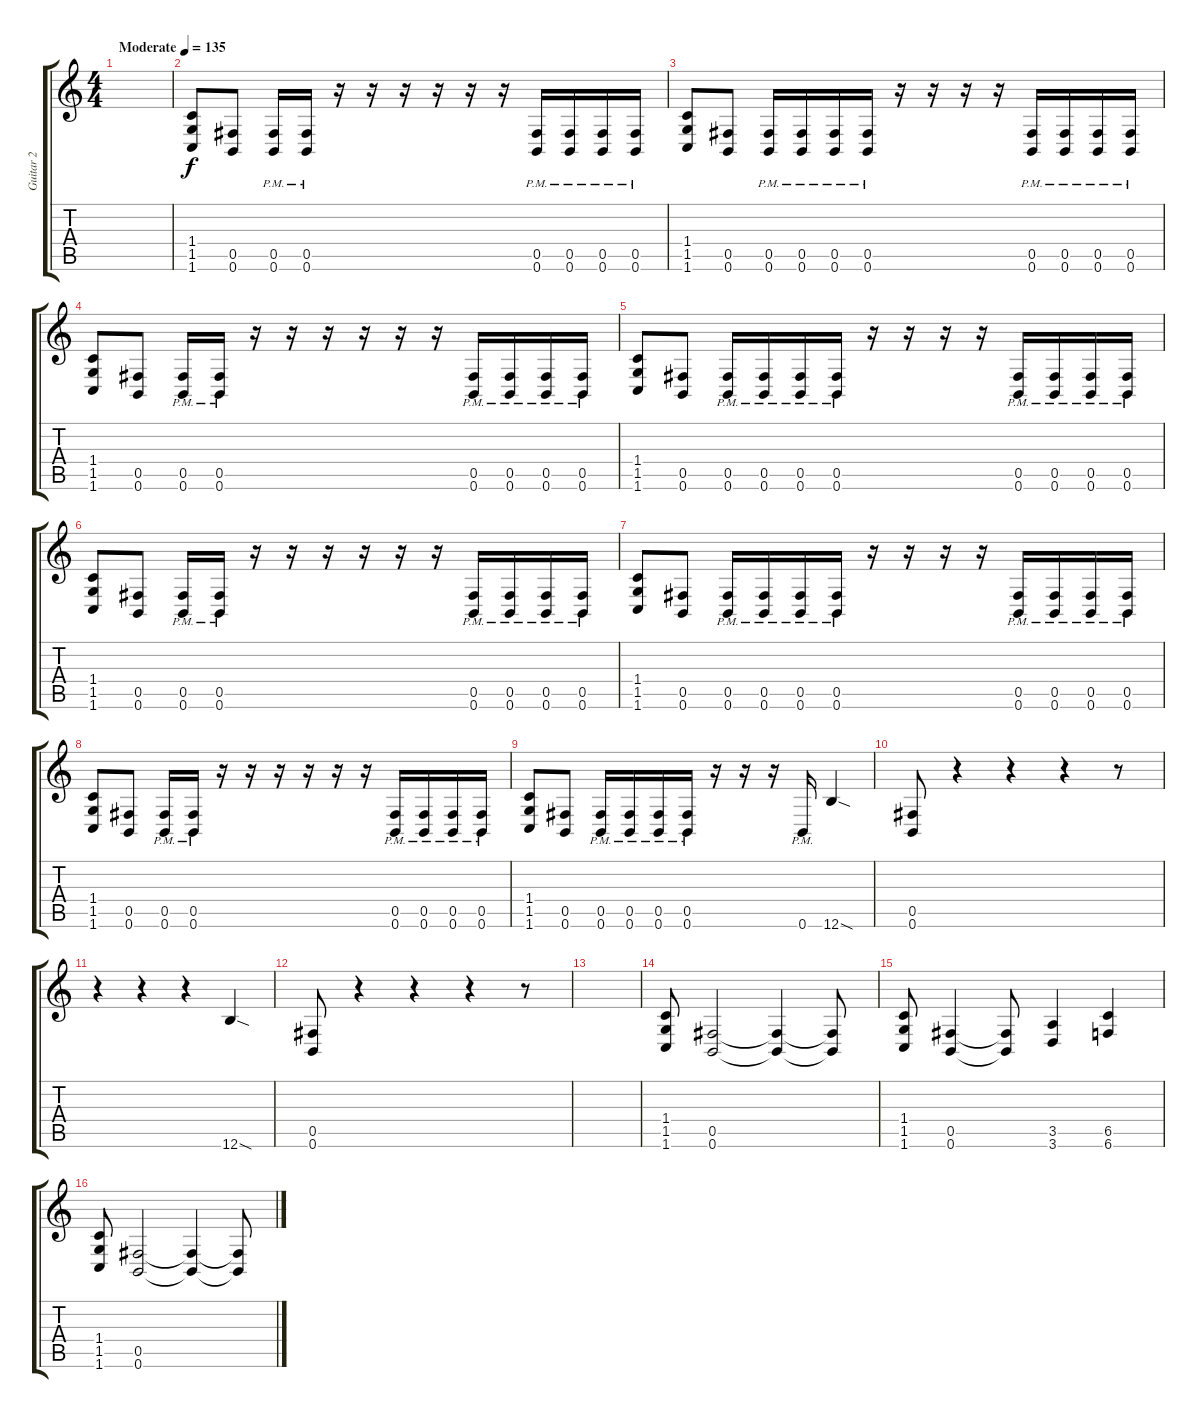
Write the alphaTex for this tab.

\track ("Guitar 2" "Guitar 2") {instrument distortionguitar}
\staff {score tabs}
\tuning (Db4 Ab3 E3 B2 Gb2 B1) {hide}
\ts (4 4)
\tempo (135 "Moderate")
\clef g2
\ks c
|
(1.4 1.5 1.6).8 (0.5 0.6).8 (0.5{pm} 0.6{pm}).16 (0.5{pm} 0.6{pm}).16 r.16 r.16 r.16 r.16 r.16 r.16 (0.5{pm} 0.6{pm}).16 (0.5{pm} 0.6{pm}).16 (0.5{pm} 0.6{pm}).16 (0.5{pm} 0.6{pm}).16 |
(1.4 1.5 1.6).8 (0.5 0.6).8 (0.5{pm} 0.6{pm}).16 (0.5{pm} 0.6{pm}).16 (0.5{pm} 0.6{pm}).16 (0.5{pm} 0.6{pm}).16 r.16 r.16 r.16 r.16 (0.5{pm} 0.6{pm}).16 (0.5{pm} 0.6{pm}).16 (0.5{pm} 0.6{pm}).16 (0.5{pm} 0.6{pm}).16 |
(1.4 1.5 1.6).8 (0.5 0.6).8 (0.5{pm} 0.6{pm}).16 (0.5{pm} 0.6{pm}).16 r.16 r.16 r.16 r.16 r.16 r.16 (0.5{pm} 0.6{pm}).16 (0.5{pm} 0.6{pm}).16 (0.5{pm} 0.6{pm}).16 (0.5{pm} 0.6{pm}).16 |
(1.4 1.5 1.6).8 (0.5 0.6).8 (0.5{pm} 0.6{pm}).16 (0.5{pm} 0.6{pm}).16 (0.5{pm} 0.6{pm}).16 (0.5{pm} 0.6{pm}).16 r.16 r.16 r.16 r.16 (0.5{pm} 0.6{pm}).16 (0.5{pm} 0.6{pm}).16 (0.5{pm} 0.6{pm}).16 (0.5{pm} 0.6{pm}).16 |
(1.4 1.5 1.6).8 (0.5 0.6).8 (0.5{pm} 0.6{pm}).16 (0.5{pm} 0.6{pm}).16 r.16 r.16 r.16 r.16 r.16 r.16 (0.5{pm} 0.6{pm}).16 (0.5{pm} 0.6{pm}).16 (0.5{pm} 0.6{pm}).16 (0.5{pm} 0.6{pm}).16 |
(1.4 1.5 1.6).8 (0.5 0.6).8 (0.5{pm} 0.6{pm}).16 (0.5{pm} 0.6{pm}).16 (0.5{pm} 0.6{pm}).16 (0.5{pm} 0.6{pm}).16 r.16 r.16 r.16 r.16 (0.5{pm} 0.6{pm}).16 (0.5{pm} 0.6{pm}).16 (0.5{pm} 0.6{pm}).16 (0.5{pm} 0.6{pm}).16 |
(1.4 1.5 1.6).8 (0.5 0.6).8 (0.5{pm} 0.6{pm}).16 (0.5{pm} 0.6{pm}).16 r.16 r.16 r.16 r.16 r.16 r.16 (0.5{pm} 0.6{pm}).16 (0.5{pm} 0.6{pm}).16 (0.5{pm} 0.6{pm}).16 (0.5{pm} 0.6{pm}).16 |
(1.4 1.5 1.6).8 (0.5 0.6).8 (0.5{pm} 0.6{pm}).16 (0.5{pm} 0.6{pm}).16 (0.5{pm} 0.6{pm}).16 (0.5{pm} 0.6{pm}).16 r.16 r.16 r.16 0.6{pm}.16 12.6{sod}.4 |
(0.5 0.6).8 r.4 r.4 r.4 r.8 |
r.4 r.4 r.4 12.6{sod}.4 |
(0.5 0.6).8 r.4 r.4 r.4 r.8 |
|
(1.4 1.5 1.6).8 (0.5 0.6).2 (0.5{t} 0.6{t}).4 (0.5{t} 0.6{t}).8 |
(1.4 1.5 1.6).8 (0.5 0.6).4 (0.5{t} 0.6{t}).8 (3.5 3.6).4 (6.5 6.6).4 |
(1.4 1.5 1.6).8 (0.5 0.6).2 (0.5{t} 0.6{t}).4 (0.5{t} 0.6{t}).8
